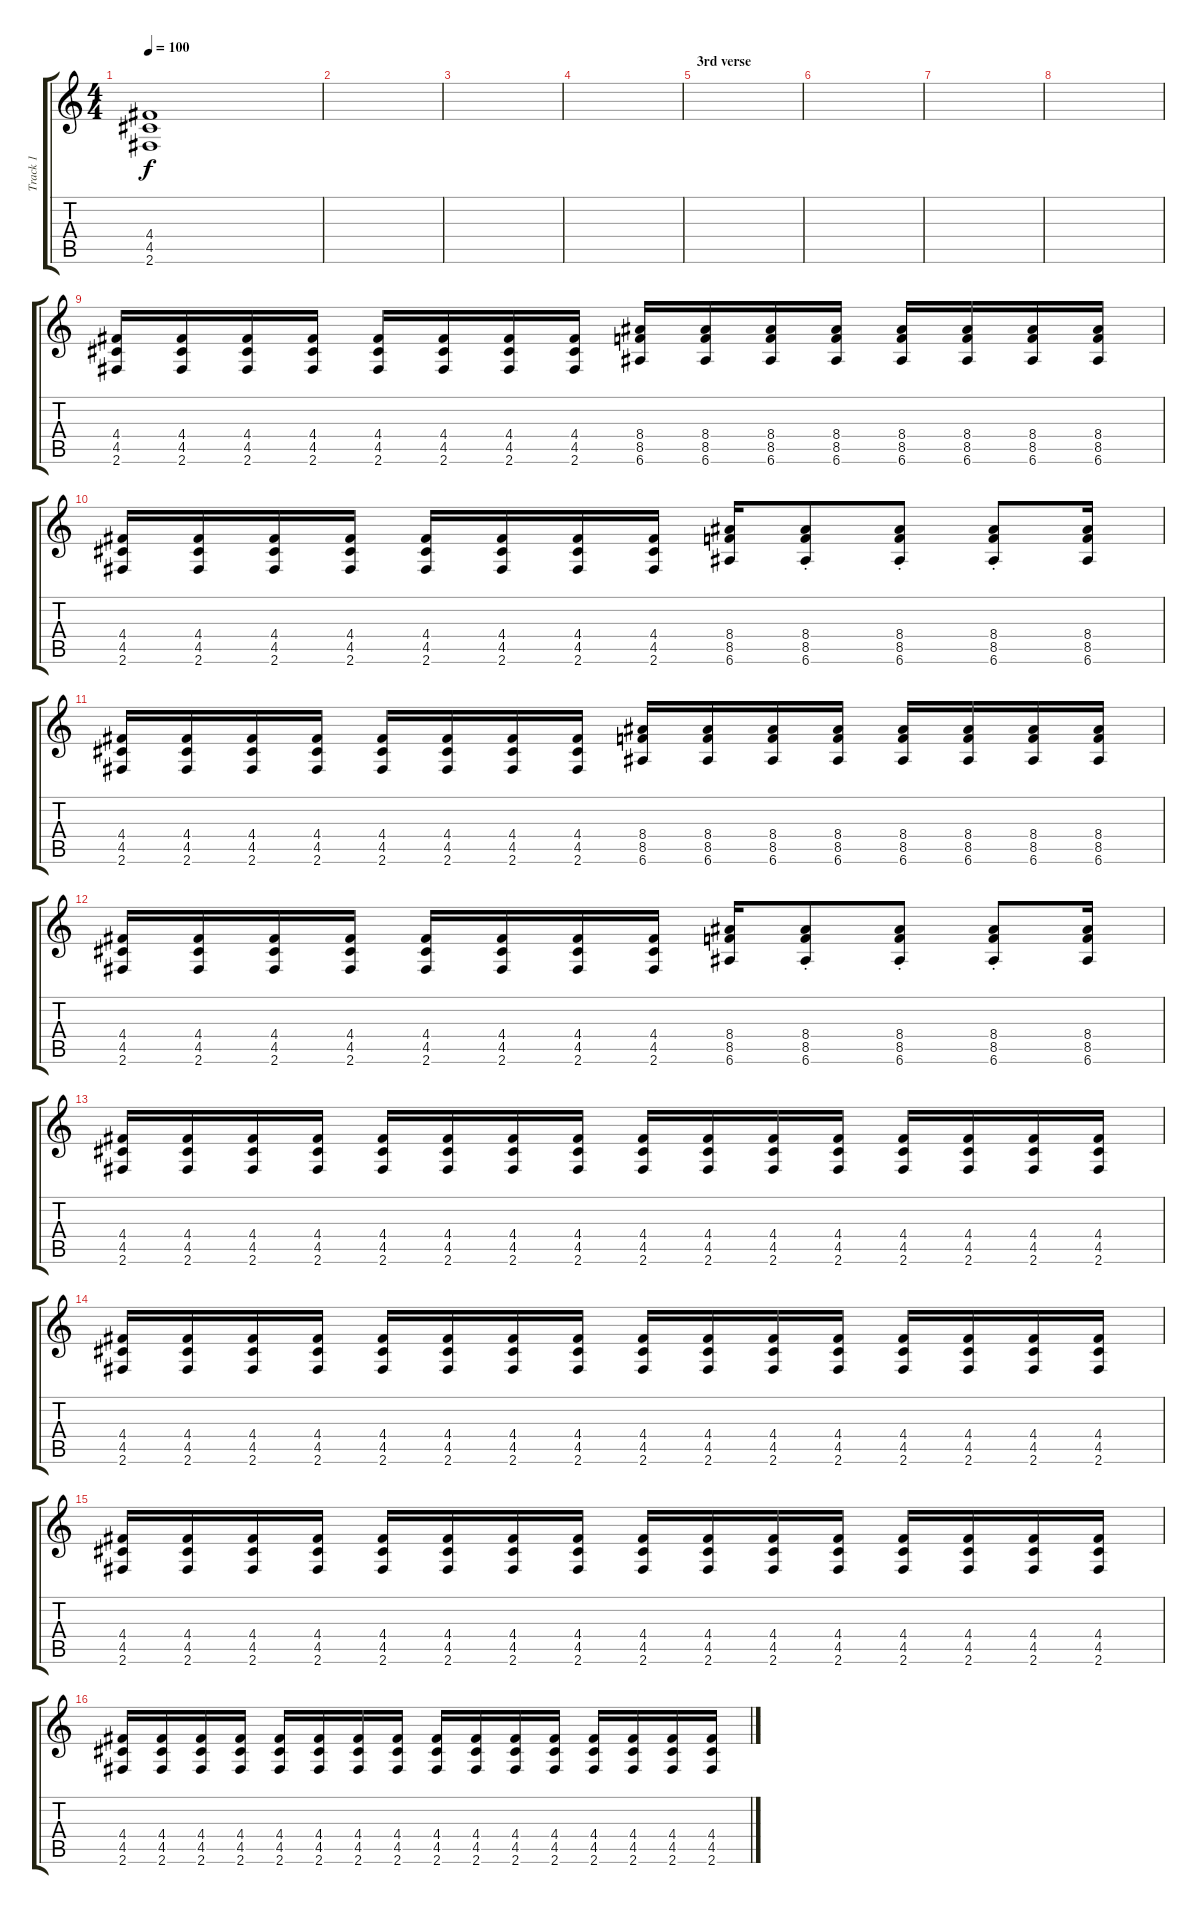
\track ("Track 1" "Track 1") {instrument overdrivenguitar}
\staff {score tabs}
\tuning (E4 B3 G3 D3 A2 E2) {hide}
\ts (4 4)
\tempo 100
\clef g2
\ks c
(4.4 4.5 2.6).1{dy f} |
|
|
|
\section ("" "3rd verse")
|
|
|
|
(4.4 4.5 2.6).16 (4.4 4.5 2.6).16 (4.4 4.5 2.6).16 (4.4 4.5 2.6).16 (4.4 4.5 2.6).16 (4.4 4.5 2.6).16 (4.4 4.5 2.6).16 (4.4 4.5 2.6).16 (8.4 8.5 6.6).16 (8.4 8.5 6.6).16 (8.4 8.5 6.6).16 (8.4 8.5 6.6).16 (8.4 8.5 6.6).16 (8.4 8.5 6.6).16 (8.4 8.5 6.6).16 (8.4 8.5 6.6).16 |
(4.4 4.5 2.6).16 (4.4 4.5 2.6).16 (4.4 4.5 2.6).16 (4.4 4.5 2.6).16 (4.4 4.5 2.6).16 (4.4 4.5 2.6).16 (4.4 4.5 2.6).16 (4.4 4.5 2.6).16 (8.4 8.5 6.6).16 (8.4{st} 8.5{st} 6.6{st}).8 (8.4{st} 8.5{st} 6.6{st}).8 (8.4{st} 8.5{st} 6.6{st}).8 (8.4 8.5 6.6).16 |
(4.4 4.5 2.6).16 (4.4 4.5 2.6).16 (4.4 4.5 2.6).16 (4.4 4.5 2.6).16 (4.4 4.5 2.6).16 (4.4 4.5 2.6).16 (4.4 4.5 2.6).16 (4.4 4.5 2.6).16 (8.4 8.5 6.6).16 (8.4 8.5 6.6).16 (8.4 8.5 6.6).16 (8.4 8.5 6.6).16 (8.4 8.5 6.6).16 (8.4 8.5 6.6).16 (8.4 8.5 6.6).16 (8.4 8.5 6.6).16 |
(4.4 4.5 2.6).16 (4.4 4.5 2.6).16 (4.4 4.5 2.6).16 (4.4 4.5 2.6).16 (4.4 4.5 2.6).16 (4.4 4.5 2.6).16 (4.4 4.5 2.6).16 (4.4 4.5 2.6).16 (8.4 8.5 6.6).16 (8.4{st} 8.5{st} 6.6{st}).8 (8.4{st} 8.5{st} 6.6{st}).8 (8.4{st} 8.5{st} 6.6{st}).8 (8.4 8.5 6.6).16 |
(4.4 4.5 2.6).16 (4.4 4.5 2.6).16 (4.4 4.5 2.6).16 (4.4 4.5 2.6).16 (4.4 4.5 2.6).16 (4.4 4.5 2.6).16 (4.4 4.5 2.6).16 (4.4 4.5 2.6).16 (4.4 4.5 2.6).16 (4.4 4.5 2.6).16 (4.4 4.5 2.6).16 (4.4 4.5 2.6).16 (4.4 4.5 2.6).16 (4.4 4.5 2.6).16 (4.4 4.5 2.6).16 (4.4 4.5 2.6).16 |
(4.4 4.5 2.6).16 (4.4 4.5 2.6).16 (4.4 4.5 2.6).16 (4.4 4.5 2.6).16 (4.4 4.5 2.6).16 (4.4 4.5 2.6).16 (4.4 4.5 2.6).16 (4.4 4.5 2.6).16 (4.4 4.5 2.6).16 (4.4 4.5 2.6).16 (4.4 4.5 2.6).16 (4.4 4.5 2.6).16 (4.4 4.5 2.6).16 (4.4 4.5 2.6).16 (4.4 4.5 2.6).16 (4.4 4.5 2.6).16 |
(4.4 4.5 2.6).16 (4.4 4.5 2.6).16 (4.4 4.5 2.6).16 (4.4 4.5 2.6).16 (4.4 4.5 2.6).16 (4.4 4.5 2.6).16 (4.4 4.5 2.6).16 (4.4 4.5 2.6).16 (4.4 4.5 2.6).16 (4.4 4.5 2.6).16 (4.4 4.5 2.6).16 (4.4 4.5 2.6).16 (4.4 4.5 2.6).16 (4.4 4.5 2.6).16 (4.4 4.5 2.6).16 (4.4 4.5 2.6).16 |
(4.4 4.5 2.6).16 (4.4 4.5 2.6).16 (4.4 4.5 2.6).16 (4.4 4.5 2.6).16 (4.4 4.5 2.6).16 (4.4 4.5 2.6).16 (4.4 4.5 2.6).16 (4.4 4.5 2.6).16 (4.4 4.5 2.6).16 (4.4 4.5 2.6).16 (4.4 4.5 2.6).16 (4.4 4.5 2.6).16 (4.4 4.5 2.6).16 (4.4 4.5 2.6).16 (4.4 4.5 2.6).16 (4.4 4.5 2.6).16
